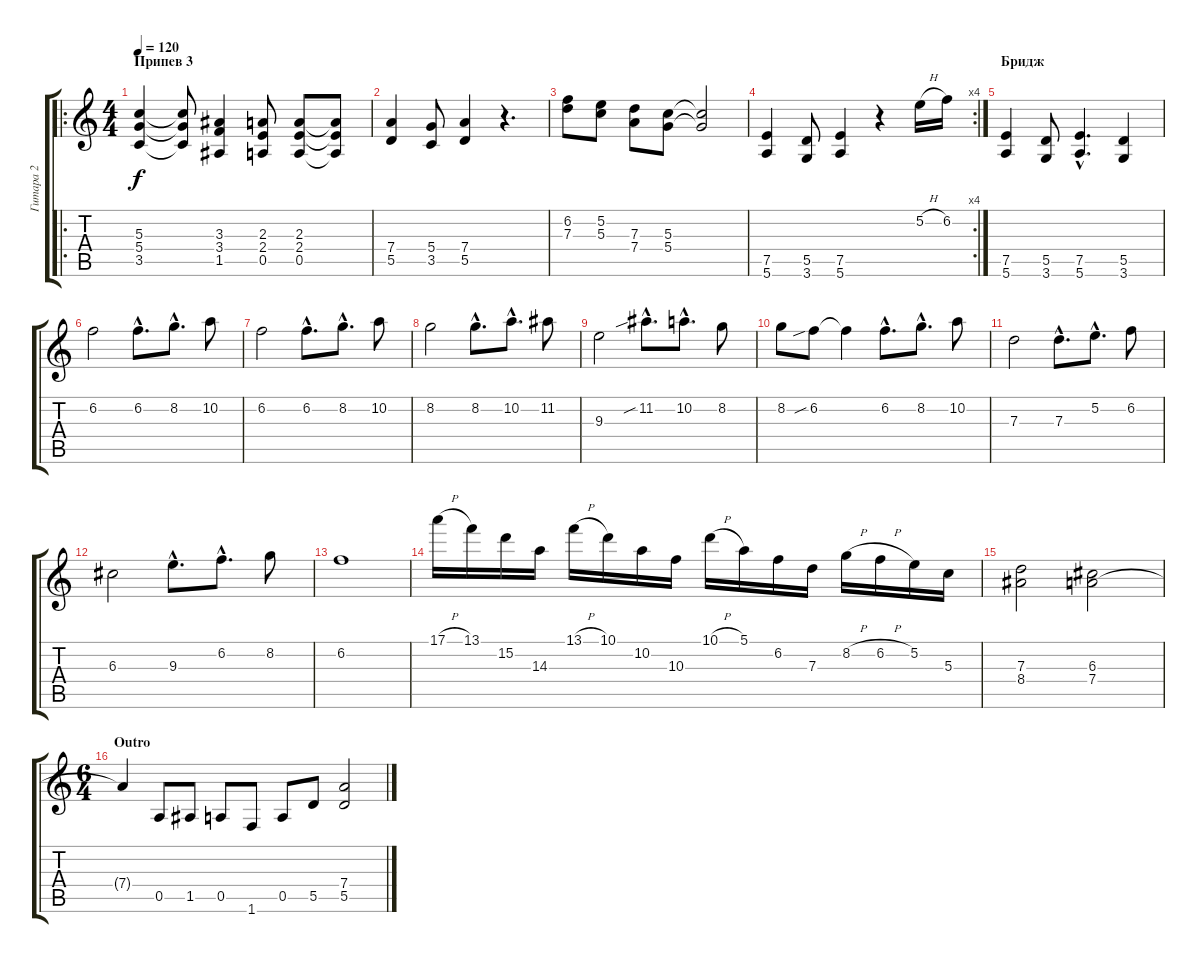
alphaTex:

\track ("Гитара 2" "Гитара 2") {instrument distortionguitar}
\staff {score tabs}
\tuning (E4 B3 G3 D3 A2 E2) {hide}
\ro
\ts (4 4)
\section ("" "Припев 3")
\tempo 120
\clef g2
\ks c
(5.3 5.4 3.5).4{dy f} (5.3{t} 5.4{t} 3.5{t}).8 (3.3 3.4 1.5).4 (2.3 2.4 0.5).8 (2.3 2.4 0.5).8 (2.3{t} 2.4{t} 0.5{t}).8 |
(7.4 5.5).4 (5.4 3.5).8 (7.4 5.5).4 r.4{d} |
(6.2 7.3).8 (5.2 5.3).8 (7.3 7.4).8 (5.3 5.4).8 (5.3{t} 5.4{t}).2 |
\rc 4
(7.5 5.6).4 (5.5 3.6).8 (7.5 5.6).4 r.4 5.2{h}.16 6.2.16 |
\section ("" "Бридж")
(7.5 5.6).4 (5.5 3.6).8 (7.5{hac} 5.6{hac}).4{d} (5.5 3.6).4 |
6.2.2 6.2{hac}.8{d} 8.2{hac}.8{d} 10.2.8 |
6.2.2 6.2{hac}.8{d} 8.2{hac}.8{d} 10.2.8 |
8.2.2 8.2{hac}.8{d} 10.2{hac}.8{d} 11.2.8 |
9.3.2 11.2{sib hac}.8{d} 10.2{hac}.8{d} 8.2.8 |
8.2.8 6.2{sib}.8 6.2{t}.4 6.2{hac}.8{d} 8.2{hac}.8{d} 10.2.8 |
7.3.2 7.3{hac}.8{d} 5.2{hac}.8{d} 6.2.8 |
6.3.2 9.3{hac}.8{d} 6.2{hac}.8{d} 8.2.8 |
6.2.1 |
17.1{h}.16 13.1.16 15.2.16 14.3.16 13.1{h}.16 10.1.16 10.2.16 10.3.16 10.1{h}.16 5.1.16 6.2.16 7.3.16 8.2{h}.16 6.2{h}.16 5.2.16 5.3.16 |
(7.3 8.4).2 (6.3 7.4).2 |
\ts (6 4)
\section ("" "Outro")
7.4{t}.4 0.5.8 1.5.8 0.5.8 1.6.8 0.5.8 5.5.8 (7.4 5.5).2
